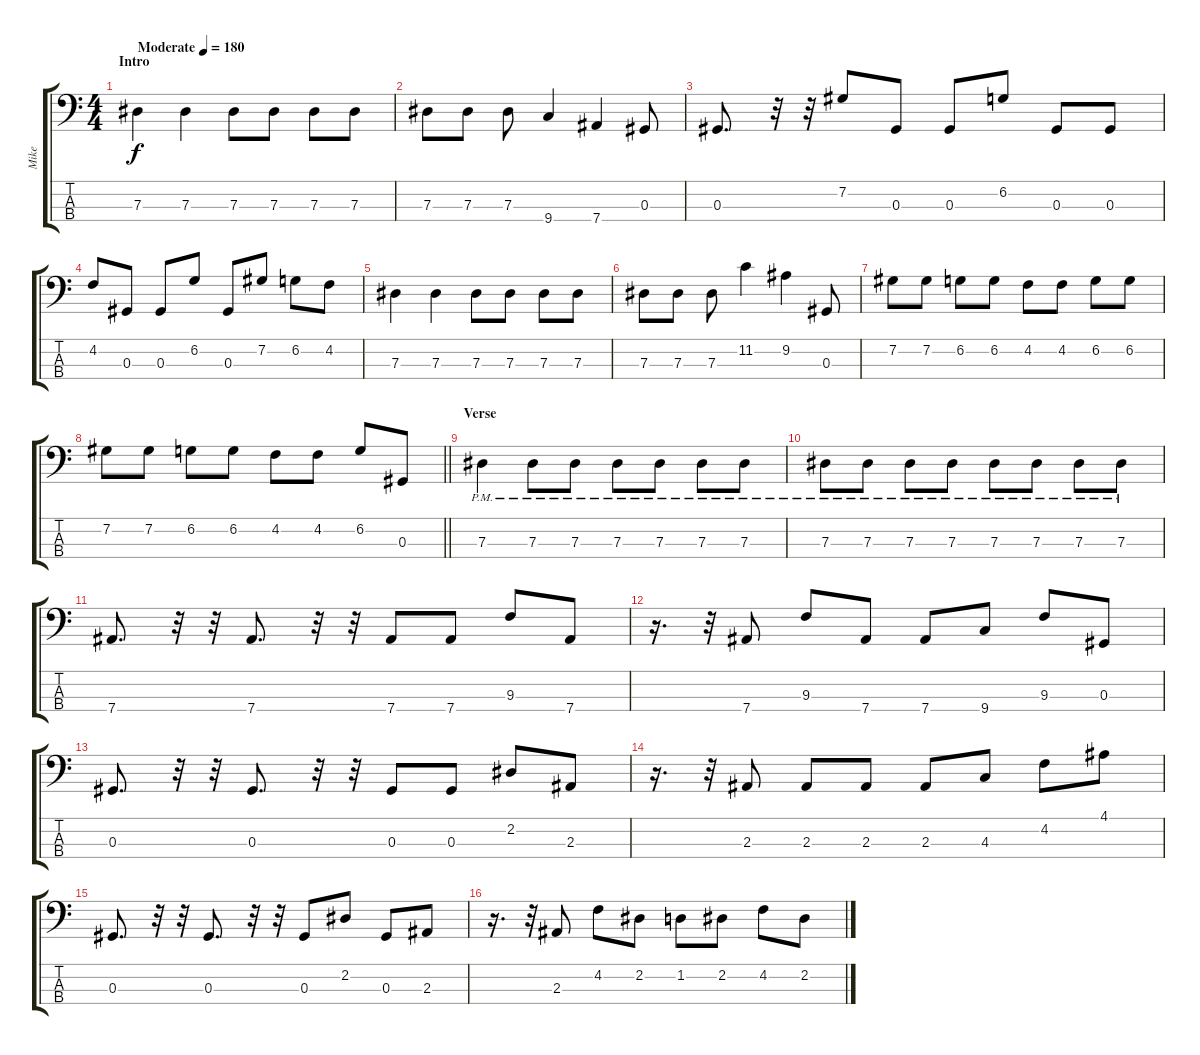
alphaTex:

\track ("Mike" "Mike") {instrument electricbasspick}
\staff {score tabs}
\tuning (Gb2 Db2 Ab1 Eb1) {hide}
\ts (4 4)
\section ("" "Intro")
\tempo (180 "Moderate")
\clef f4
\ks c
7.3.4{dy f instrument electricbasspick} 7.3.4 7.3.8 7.3.8 7.3.8 7.3.8 |
7.3.8 7.3.8 7.3.8 9.4.4 7.4.4 0.3.8 |
0.3.8{d} r.32 r.32 7.2.8 0.3.8 0.3.8 6.2.8 0.3.8 0.3.8 |
4.2.8 0.3.8 0.3.8 6.2.8 0.3.8 7.2.8 6.2.8 4.2.8 |
7.3.4 7.3.4 7.3.8 7.3.8 7.3.8 7.3.8 |
7.3.8 7.3.8 7.3.8 11.2.4 9.2.4 0.3.8 |
7.2.8 7.2.8 6.2.8 6.2.8 4.2.8 4.2.8 6.2.8 6.2.8 |
\barLineRight lightlight
7.2.8 7.2.8 6.2.8 6.2.8 4.2.8 4.2.8 6.2.8 0.3.8 |
\section ("" "Verse")
7.3{pm}.4 7.3{pm}.8 7.3{pm}.8 7.3{pm}.8 7.3{pm}.8 7.3{pm}.8 7.3{pm}.8 |
7.3{pm}.8 7.3{pm}.8 7.3{pm}.8 7.3{pm}.8 7.3{pm}.8 7.3{pm}.8 7.3{pm}.8 7.3{pm}.8 |
7.4.8{d} r.32 r.32 7.4.8{d} r.32 r.32 7.4.8 7.4.8 9.3.8 7.4.8 |
r.16{d} r.32 7.4.8 9.3.8 7.4.8 7.4.8 9.4.8 9.3.8 0.3.8 |
0.3.8{d} r.32 r.32 0.3.8{d} r.32 r.32 0.3.8 0.3.8 2.2.8 2.3.8 |
r.16{d} r.32 2.3.8 2.3.8 2.3.8 2.3.8 4.3.8 4.2.8 4.1.8 |
0.3.8{d} r.32 r.32 0.3.8{d} r.32 r.32 0.3.8 2.2.8 0.3.8 2.3.8 |
r.16{d} r.32 2.3.8 4.2.8 2.2.8 1.2.8 2.2.8 4.2.8 2.2.8
